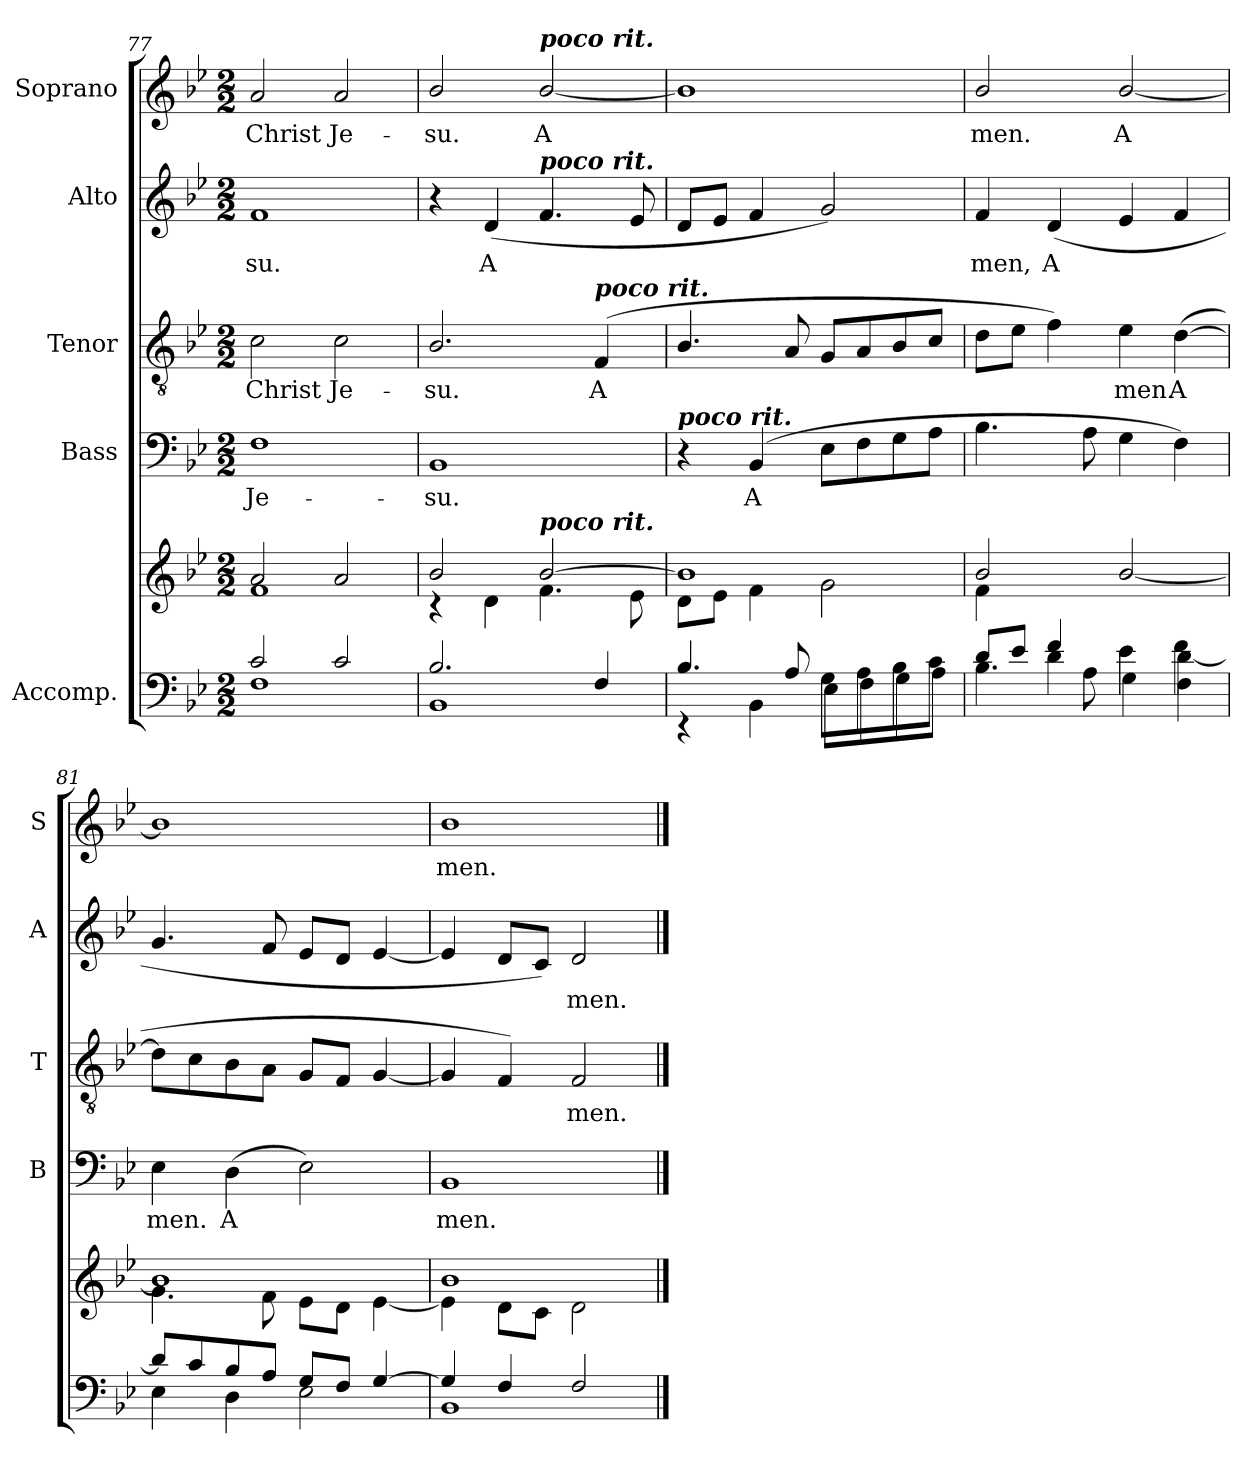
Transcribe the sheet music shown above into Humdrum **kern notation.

**kern	**kern	**kern	**text	**kern	**text	**kern	**text	**kern	**text
*part5	*part5	*part4	*part4	*part3	*part3	*part2	*part2	*part1	*part1
*staff6	*staff5	*staff4	*staff4	*staff3	*staff3	*staff2	*staff2	*staff1	*staff1
*I"Accomp.	*	*I"Bass	*	*I"Tenor	*	*I"Alto	*	*I"Soprano	*
*	*	*I'B	*	*I'T	*	*I'A	*	*I'S	*
!!LO:LB:g=z
*clefF4	*clefG2	*clefF4	*	*clefGv2	*	*clefG2	*	*clefG2	*
*k[b-e-]	*k[b-e-]	*k[b-e-]	*	*k[b-e-]	*	*k[b-e-]	*	*k[b-e-]	*
*B-:	*B-:	*B-:	*	*B-:	*	*B-:	*	*B-:	*
*M2/2	*M2/2	*M2/2	*	*M2/2	*	*M2/2	*	*M2/2	*
=77	=77	=77	=77	=77	=77	=77	=77	=77	=77
*^	*^	*	*	*	*	*	*	*	*
!	!	!	!	!	!LO:LY:b	!	!LO:LY:b	!	!LO:LY:b	!	!LO:LY:b
2c/	1F	2a/	1f	1F	Je-	2c\	Christ	1f	su.	2a/	Christ
!	!	!	!	!	!	!	!LO:LY:b	!	!	!	!LO:LY:b
2c/	.	2a/	.	.	.	2c\	Je-	.	.	2a/	Je-
=78	=78	=78	=78	=78	=78	=78	=78	=78	=78	=78	=78
!	!	!	!	!	!LO:LY:b	!	!LO:LY:b	!	!	!	!LO:LY:b
2.B-/	1BB-	2b-/	4rc	1BB-	-su.	2.B-/	-su.	4r	.	2b-/	-su.
!	!	!	!	!	!	!	!	!	!LO:LY:b	!	!
.	.	.	4d\	.	.	.	.	(<4d/	A­	.	.
!	!	!	!	!	!	!	!	!	!	!LO:TX:a:Bi:t=poco rit.	!
!	!	!	!	!	!	!	!	!LO:TX:a:Bi:t=poco rit.	!	!	!
!	!	!LO:TX:a:Bi:t=poco rit.	!	!	!	!	!	!	!	!	!
!	!	!	!	!	!	!	!	!	!	!	!LO:LY:b
.	.	[>2b-/	4.f\	.	.	.	.	4.f/	.	[2b-/	A­
!	!	!	!	!	!	!LO:TX:a:Bi:t=poco rit.	!	!	!	!	!
!	!	!	!	!	!	!	!LO:LY:b	!	!	!	!
4F/	.	.	.	.	.	(>4F/	A­	.	.	.	.
.	.	.	8e-\	.	.	.	.	8e-/	.	.	.
=79	=79	=79	=79	=79	=79	=79	=79	=79	=79	=79	=79
!	!	!	!	!LO:TX:a:Bi:t=poco rit.	!	!	!	!	!	!	!
4.B-/	4rEE	1b-]	8d\L	4r	.	4.B-/	.	8d/L	.	1b-]	.
.	.	.	8e-\J	.	.	.	.	8e-/J	.	.	.
!	!	!	!	!	!LO:LY:b	!	!	!	!	!	!
.	4BB-\	.	4f\	(>4BB-/	A­	.	.	4f/	.	.	.
8A/	.	.	.	.	.	8A/	.	.	.	.	.
8G\L	8E-\L	.	2g\	8E-\L	.	8G/L	.	2g/)	.	.	.
8A\	8F\	.	.	8F\	.	8A/	.	.	.	.	.
8B-\	8G\	.	.	8G\	.	8B-/	.	.	.	.	.
8c\J	8A\J	.	.	8A\J	.	8c/J	.	.	.	.	.
=80	=80	=80	=80	=80	=80	=80	=80	=80	=80	=80	=80
*	*^	*	*	*	*	*	*	*	*	*	*
!	!	!	!	!	!	!	!	!	!	!LO:LY:b	!	!LO:LY:b
4ryy	8d/L	4.B-\	2b-/	4f\	4.B-\	.	8d\L	.	4f/	men,	2b-/	men.
.	8e-/J	.	.	.	.	.	8e-\J	.	.	.	.	.
!	!	!	!	!	!	!	!	!	!	!LO:LY:b	!	!
4d\	4f/	.	.	2.ryy	.	.	4f\)	.	(<4d/	A­	.	.
.	.	8A\	.	.	8A\	.	.	.	.	.	.	.
!	!	!	!	!	!	!	!	!LO:LY:b	!	!	!	!LO:LY:b
4e-\	4e-\	4G\	[>2b-/	.	4G\	.	4e-\	men.	4e-/	.	[2b-/	A­
!	!	!	!	!	!	!	!	!LO:LY:b	!	!	!	!
4f\	[<4d\	4F\	.	.	4F\)	.	(>[4d\	A­	4f/	.	.	.
=81	=81	=81	=81	=81	=81	=81	=81	=81	=81	=81	=81	=81
!	!	!	!	!	!	!LO:LY:b	!	!	!	!	!	!
*	*v	*v	*	*	*	*	*	*	*	*	*	*
8d/L]	4E-\	1b-]	4.g\	4E-\	men.	8d\L]	.	4.g/	.	1b-]	.
8c/	.	.	.	.	.	8c\	.	.	.	.	.
!	!	!	!	!	!LO:LY:b	!	!	!	!	!	!
8B-/	4D\	.	.	(>4D\	A­	8B-\	.	.	.	.	.
8A/J	.	.	8f\	.	.	8A\J	.	8f/	.	.	.
8G/L	2E-\	.	8e-\L	2E-\)	.	8G/L	.	8e-/L	.	.	.
8F/J	.	.	8d\J	.	.	8F/J	.	8d/J	.	.	.
[>4G/	.	.	[<4e-\	.	.	[4G/	.	[4e-/	.	.	.
=82	=82	=82	=82	=82	=82	=82	=82	=82	=82	=82	=82
!	!	!	!	!	!LO:LY:b	!	!	!	!	!	!LO:LY:b
4G/]	1BB-	1b-	4e-\]	1BB-	men.	4G/]	.	4e-/]	.	1b-	men.
4F/	.	.	8d\L	.	.	4F/)	.	8d/L	.	.	.
.	.	.	8c\J	.	.	.	.	8c/J)	.	.	.
!	!	!	!	!	!	!	!LO:LY:b	!	!LO:LY:b	!	!
2F/	.	.	2d\	.	.	2F/	men.	2d/	men.	.	.
*v	*v	*	*	*	*	*	*	*	*	*	*
*	*v	*v	*	*	*	*	*	*	*	*
==	==	==	==	==	==	==	==	==	==
*-	*-	*-	*-	*-	*-	*-	*-	*-	*-
